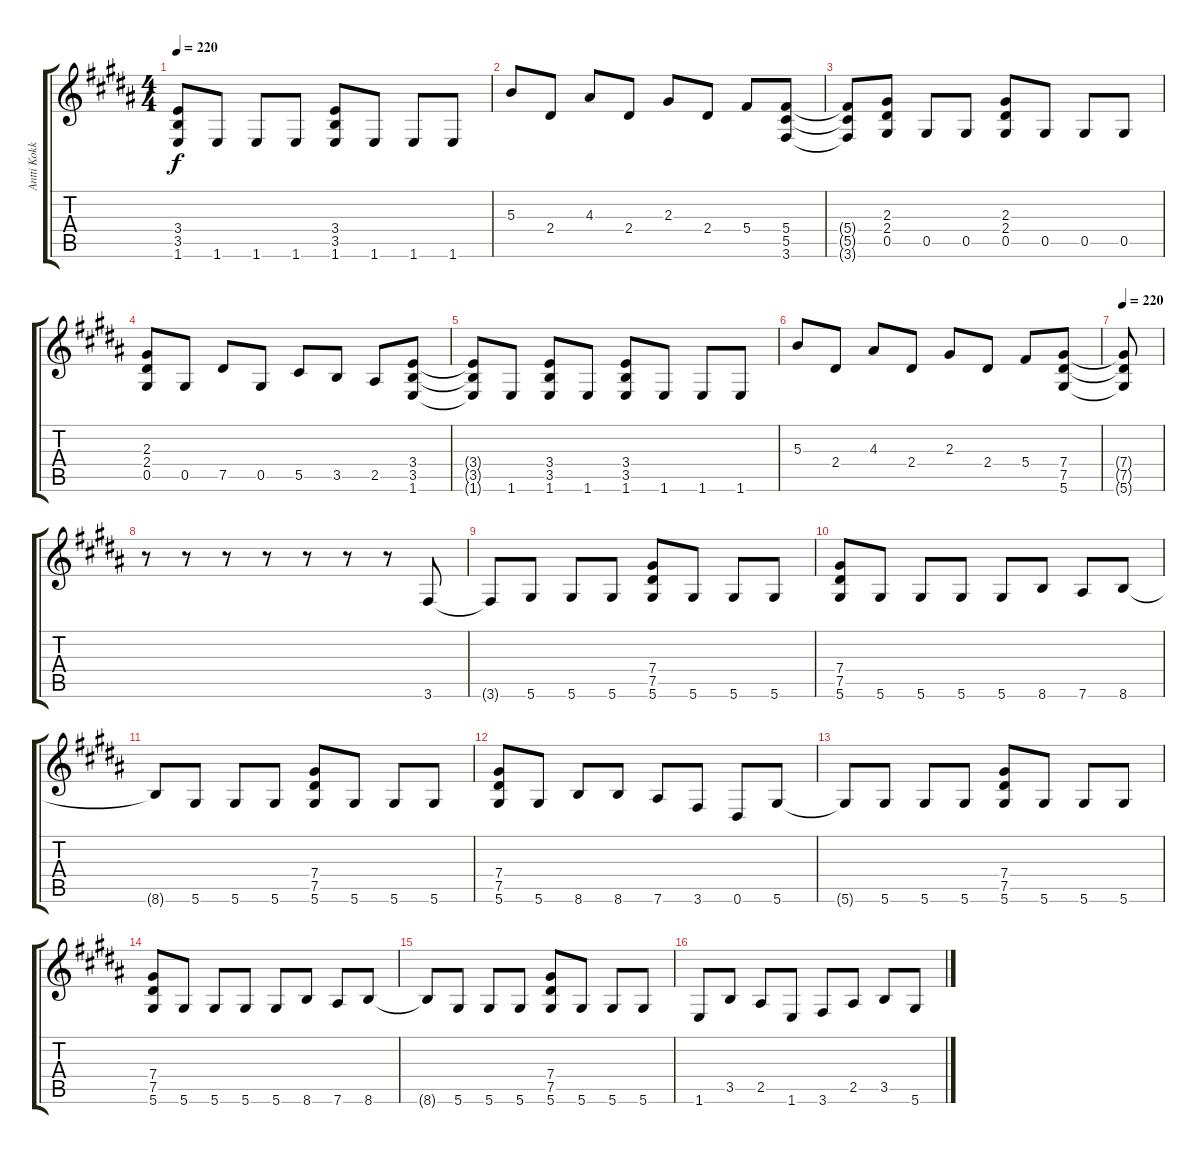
\track ("Antti Kokko" "Antti Kokk") {instrument distortionguitar}
\staff {score tabs}
\tuning (Eb4 Bb3 Gb3 Db3 Ab2 Eb2) {hide}
\ts (4 4)
\tempo 220
\clef g2
\ks g#minor
(3.4{t} 3.5{t} 1.6{t}).8{dy f} 1.6.8 1.6.8 1.6.8 (3.4 3.5 1.6).8 1.6.8 1.6.8 1.6.8 |
\ks b
5.3.8 2.4.8 4.3.8 2.4.8 2.3.8 2.4.8 5.4.8 (5.4 5.5 3.6).8 |
\ks g#minor
(5.4{t} 5.5{t} 3.6{t}).8 (2.3 2.4 0.5).8 0.5.8 0.5.8 (2.3 2.4 0.5).8 0.5.8 0.5.8 0.5.8 |
\ks b
(2.3 2.4 0.5).8 0.5.8 7.5.8 0.5.8 5.5.8 3.5.8 2.5.8 (3.4 3.5 1.6).8 |
\ks g#minor
(3.4{t} 3.5{t} 1.6{t}).8 1.6.8 (3.4 3.5 1.6).8 1.6.8 (3.4 3.5 1.6).8 1.6.8 1.6.8 1.6.8 |
5.3.8 2.4.8 4.3.8 2.4.8 2.3.8 2.4.8 5.4.8 (7.4 7.5 5.6).8 |
\tempo 220
(7.4{t} 7.5{t} 5.6{t}).8 |
r.8 r.8 r.8 r.8 r.8 r.8 r.8 3.6.8 |
3.6{t}.8 5.6.8 5.6.8 5.6.8 (7.4 7.5 5.6).8 5.6.8 5.6.8 5.6.8 |
\ks b
(7.4 7.5 5.6).8 5.6.8 5.6.8 5.6.8 5.6.8 8.6.8 7.6.8 8.6.8 |
\ks g#minor
8.6{t}.8 5.6.8 5.6.8 5.6.8 (7.4 7.5 5.6).8 5.6.8 5.6.8 5.6.8 |
\ks b
(7.4 7.5 5.6).8 5.6.8 8.6.8 8.6.8 7.6.8 3.6.8 0.6.8 5.6.8 |
\ks g#minor
5.6{t}.8 5.6.8 5.6.8 5.6.8 (7.4 7.5 5.6).8 5.6.8 5.6.8 5.6.8 |
\ks b
(7.4 7.5 5.6).8 5.6.8 5.6.8 5.6.8 5.6.8 8.6.8 7.6.8 8.6.8 |
\ks g#minor
8.6{t}.8 5.6.8 5.6.8 5.6.8 (7.4 7.5 5.6).8 5.6.8 5.6.8 5.6.8 |
\ks b
1.6.8 3.5.8 2.5.8 1.6.8 3.6.8 2.5.8 3.5.8 5.6.8
